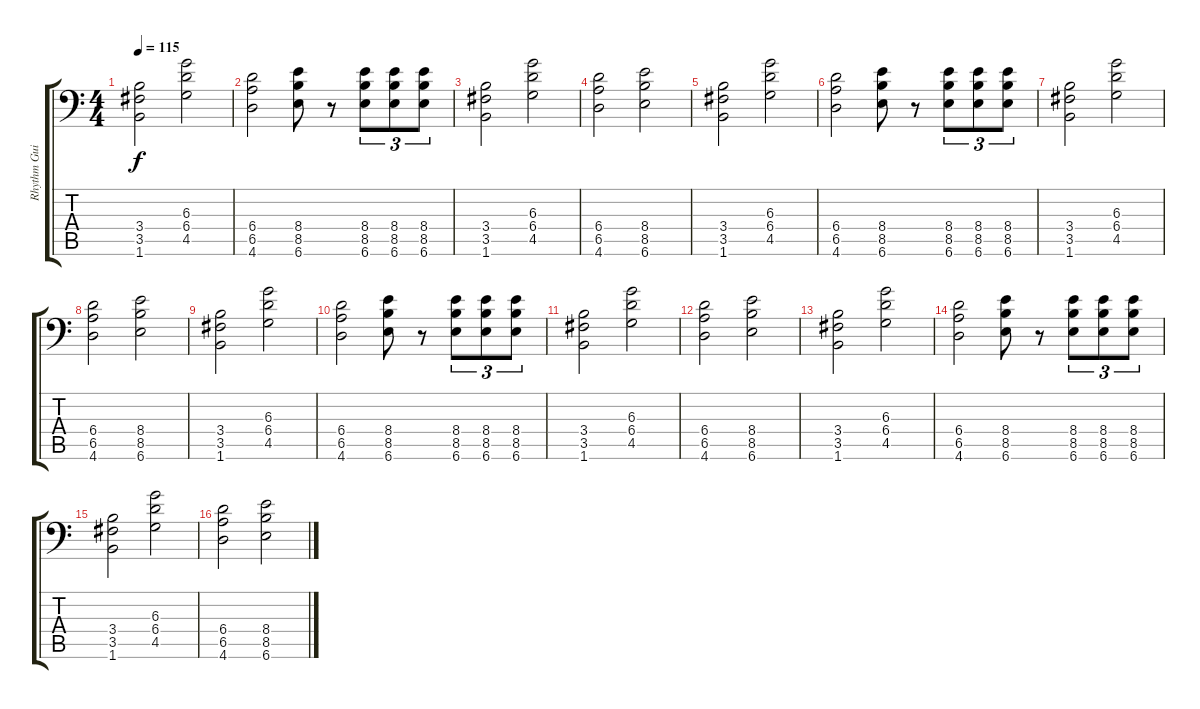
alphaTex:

\track ("Rhythm Guitar 2" "Rhythm Gui") {instrument distortionguitar}
\staff {score tabs}
\tuning (Bb3 F3 Db3 Ab2 Eb2 Bb1) {hide}
\ts (4 4)
\tempo 115
\clef f4
\ks c
(3.4 3.5 1.6).2{dy f} (6.3 6.4 4.5).2 |
(6.4 6.5 4.6).2 (8.4 8.5 6.6).8 r.8 (8.4 8.5 6.6).8{tu (3 2)} (8.4 8.5 6.6).8{tu (3 2)} (8.4 8.5 6.6).8{tu (3 2)} |
(3.4 3.5 1.6).2 (6.3 6.4 4.5).2 |
(6.4 6.5 4.6).2 (8.4 8.5 6.6).2 |
(3.4 3.5 1.6).2 (6.3 6.4 4.5).2 |
(6.4 6.5 4.6).2 (8.4 8.5 6.6).8 r.8 (8.4 8.5 6.6).8{tu (3 2)} (8.4 8.5 6.6).8{tu (3 2)} (8.4 8.5 6.6).8{tu (3 2)} |
(3.4 3.5 1.6).2 (6.3 6.4 4.5).2 |
(6.4 6.5 4.6).2 (8.4 8.5 6.6).2 |
(3.4 3.5 1.6).2 (6.3 6.4 4.5).2 |
(6.4 6.5 4.6).2 (8.4 8.5 6.6).8 r.8 (8.4 8.5 6.6).8{tu (3 2)} (8.4 8.5 6.6).8{tu (3 2)} (8.4 8.5 6.6).8{tu (3 2)} |
(3.4 3.5 1.6).2 (6.3 6.4 4.5).2 |
(6.4 6.5 4.6).2 (8.4 8.5 6.6).2 |
(3.4 3.5 1.6).2 (6.3 6.4 4.5).2 |
(6.4 6.5 4.6).2 (8.4 8.5 6.6).8 r.8 (8.4 8.5 6.6).8{tu (3 2)} (8.4 8.5 6.6).8{tu (3 2)} (8.4 8.5 6.6).8{tu (3 2)} |
(3.4 3.5 1.6).2 (6.3 6.4 4.5).2 |
(6.4 6.5 4.6).2 (8.4 8.5 6.6).2
